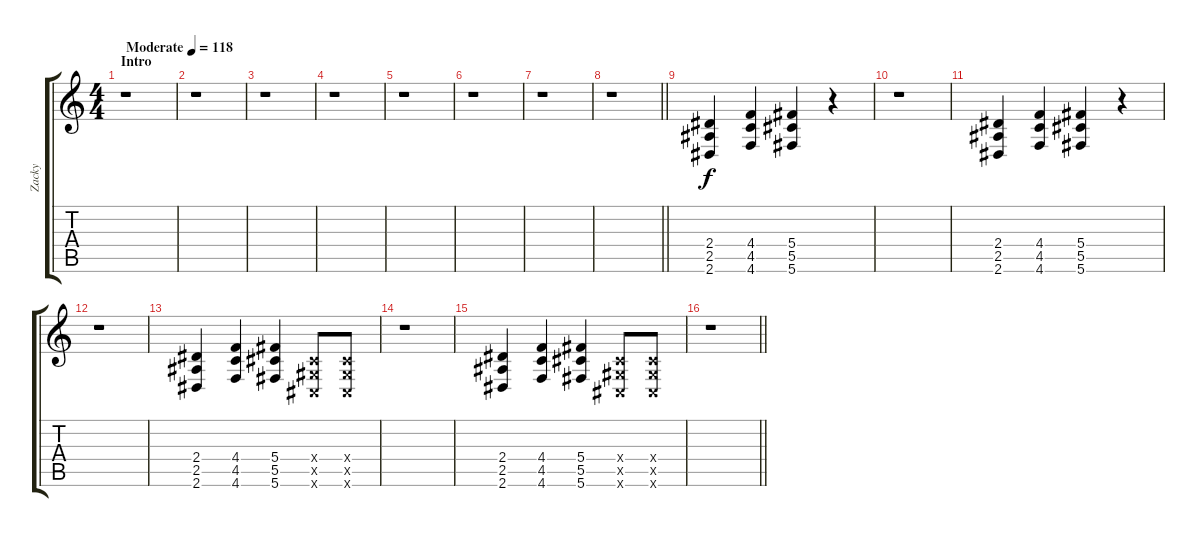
\track ("Zacky" "Zacky") {instrument distortionguitar}
\staff {score tabs}
\tuning (Eb4 Bb3 Gb3 Db3 Ab2 Db2) {hide}
\ts (4 4)
\section ("" "Intro")
\tempo (118 "Moderate")
\clef g2
\ks c
r.1{dy f instrument distortionguitar} |
r.1 |
r.1 |
r.1 |
r.1 |
r.1 |
r.1 |
\barLineRight lightlight
r.1 |
\section ("" "")
(2.4 2.5 2.6).4 (4.4 4.5 4.6).4 (5.4 5.5 5.6).4 r.4 |
r.1 |
(2.4 2.5 2.6).4 (4.4 4.5 4.6).4 (5.4 5.5 5.6).4 r.4 |
r.1 |
(2.4 2.5 2.6).4 (4.4 4.5 4.6).4 (5.4 5.5 5.6).4 (0.4{x} 0.5{x} 0.6{x}).8 (0.4{x} 0.5{x} 0.6{x}).8 |
r.1 |
(2.4 2.5 2.6).4 (4.4 4.5 4.6).4 (5.4 5.5 5.6).4 (0.4{x} 0.5{x} 0.6{x}).8 (0.4{x} 0.5{x} 0.6{x}).8 |
\barLineRight lightlight
r.1
